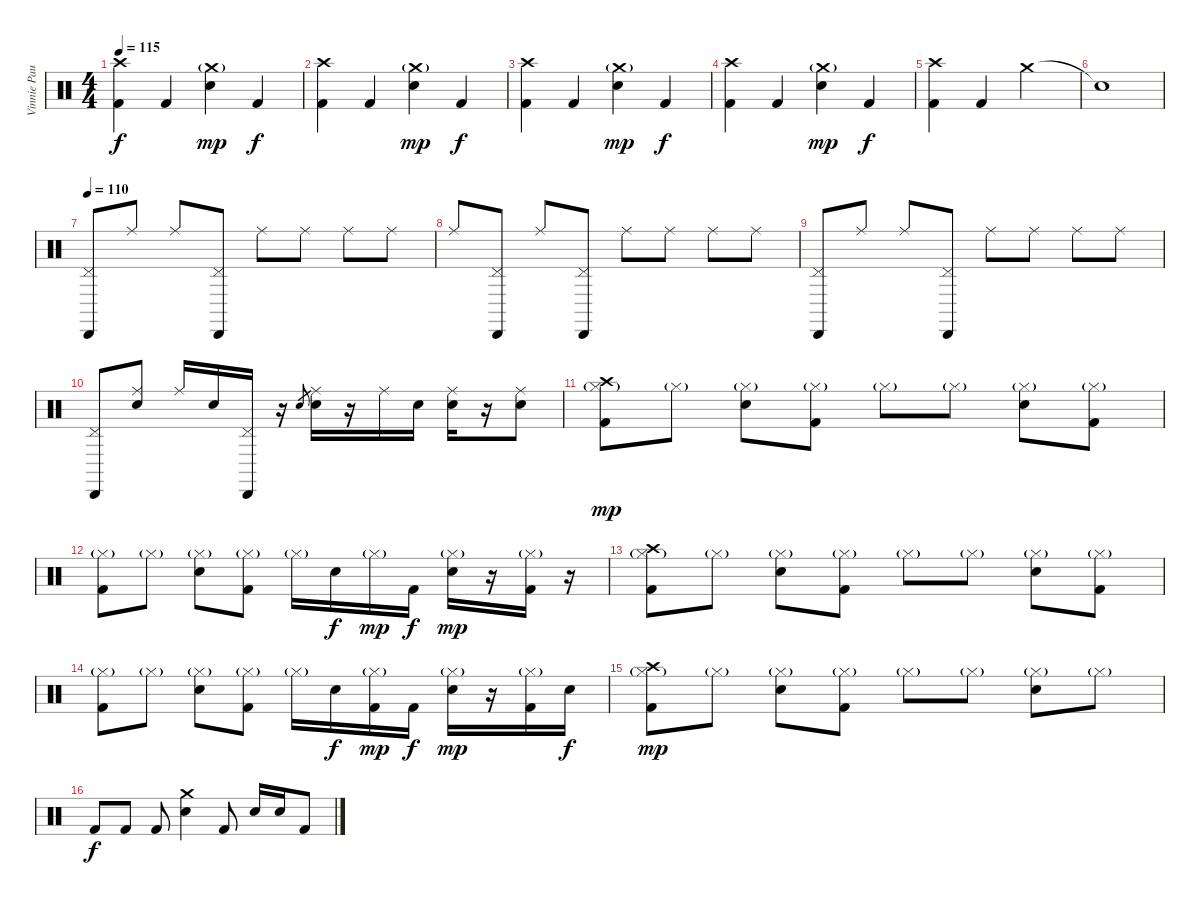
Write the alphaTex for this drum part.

\track ("Vinnie Paul" "Vinnie Pau") {instrument percussion}
\staff {score}
\articulation defaults
\ts (4 4)
\tempo 115
\clef neutral
\ks c
("Crash high (hit)" "Kick (hit) 2").4{dy f} "Kick (hit) 2".4 ("Crash medium (hit)"{g} "Electric Snare (hit)").4{dy mp} "Kick (hit) 2".4{dy f} |
("Crash high (hit)" "Kick (hit) 2").4 "Kick (hit) 2".4 ("Crash medium (hit)"{g} "Electric Snare (hit)").4{dy mp} "Kick (hit) 2".4{dy f} |
("Crash high (hit)" "Kick (hit) 2").4 "Kick (hit) 2".4 ("Crash medium (hit)"{g} "Electric Snare (hit)").4{dy mp} "Kick (hit) 2".4{dy f} |
("Crash high (hit)" "Kick (hit) 2").4 "Kick (hit) 2".4 ("Crash medium (hit)"{g} "Electric Snare (hit)").4{dy mp} "Kick (hit) 2".4{dy f} |
("Crash high (hit)" "Kick (hit) 2").4 "Kick (hit) 2".4 "Crash medium (hit)".2 |
"Snare (hit)"{t}.1 |
\tempo 110
("Cabasa (hit)" "Pedal Hi-Hat (hit)").8 "Ride (middle)".8 "Ride (middle)".8 ("Cabasa (hit)" "Pedal Hi-Hat (hit)").8 "Ride (middle)".8 "Ride (middle)".8 "Ride (middle)".8 "Ride (middle)".8 |
"Ride (middle)".8 ("Cabasa (hit)" "Pedal Hi-Hat (hit)").8 "Ride (middle)".8 ("Cabasa (hit)" "Pedal Hi-Hat (hit)").8 "Ride (middle)".8 "Ride (middle)".8 "Ride (middle)".8 "Ride (middle)".8 |
("Cabasa (hit)" "Pedal Hi-Hat (hit)").8 "Ride (middle)".8 "Ride (middle)".8 ("Cabasa (hit)" "Pedal Hi-Hat (hit)").8 "Ride (middle)".8 "Ride (middle)".8 "Ride (middle)".8 "Ride (middle)".8 |
("Cabasa (hit)" "Pedal Hi-Hat (hit)").8 ("Ride (middle)" "Electric Snare (hit)").8 "Ride (middle)".16 "Electric Snare (hit)".16 ("Cabasa (hit)" "Pedal Hi-Hat (hit)").16 r.16 "Electric Snare (hit)".8{gr} ("Ride (middle)" "Electric Snare (hit)").16 r.16 "Ride (middle)".16 "Electric Snare (hit)".16 ("Ride (middle)" "Electric Snare (hit)").16 r.16 ("Ride (middle)" "Electric Snare (hit)").8 |
("Crash high (hit)" "Hi-Hat (closed)"{g} "Kick (hit) 2").8{dy mp} "Hi-Hat (closed)"{g}.8 ("Hi-Hat (closed)"{g} "Electric Snare (hit)").8 ("Hi-Hat (closed)"{g} "Kick (hit) 2").8 "Hi-Hat (closed)"{g}.8 "Hi-Hat (closed)"{g}.8 ("Hi-Hat (closed)"{g} "Electric Snare (hit)").8 ("Hi-Hat (closed)"{g} "Kick (hit) 2").8 |
("Hi-Hat (closed)"{g} "Kick (hit) 2").8 "Hi-Hat (closed)"{g}.8 ("Hi-Hat (closed)"{g} "Electric Snare (hit)").8 ("Hi-Hat (closed)"{g} "Kick (hit) 2").8 "Hi-Hat (closed)"{g}.16 "Electric Snare (hit)".16{dy f} "Hi-Hat (closed)"{g}.16{dy mp} "Kick (hit) 2".16{dy f} ("Hi-Hat (closed)"{g} "Electric Snare (hit)").16{dy mp} r.16 ("Hi-Hat (closed)"{g} "Kick (hit) 2").16 r.16 |
("Crash high (hit)" "Hi-Hat (closed)"{g} "Kick (hit) 2").8 "Hi-Hat (closed)"{g}.8 ("Hi-Hat (closed)"{g} "Electric Snare (hit)").8 ("Hi-Hat (closed)"{g} "Kick (hit) 2").8 "Hi-Hat (closed)"{g}.8 "Hi-Hat (closed)"{g}.8 ("Hi-Hat (closed)"{g} "Electric Snare (hit)").8 ("Hi-Hat (closed)"{g} "Kick (hit) 2").8 |
("Hi-Hat (closed)"{g} "Kick (hit) 2").8 "Hi-Hat (closed)"{g}.8 ("Hi-Hat (closed)"{g} "Electric Snare (hit)").8 ("Hi-Hat (closed)"{g} "Kick (hit) 2").8 "Hi-Hat (closed)"{g}.16 "Electric Snare (hit)".16{dy f} ("Hi-Hat (closed)"{g} "Kick (hit) 2").16{dy mp} "Kick (hit) 2".16{dy f} ("Hi-Hat (closed)"{g} "Electric Snare (hit)").16{dy mp} r.16 ("Hi-Hat (closed)"{g} "Kick (hit) 2").16 "Electric Snare (hit)".16{dy f} |
("Crash high (hit)" "Hi-Hat (closed)"{g} "Kick (hit) 2").8{dy mp} "Hi-Hat (closed)"{g}.8 ("Hi-Hat (closed)"{g} "Electric Snare (hit)").8 ("Hi-Hat (closed)"{g} "Kick (hit) 2").8 "Hi-Hat (closed)"{g}.8 "Hi-Hat (closed)"{g}.8 ("Hi-Hat (closed)"{g} "Electric Snare (hit)").8 "Hi-Hat (closed)"{g}.8 |
"Kick (hit) 2".8{dy f} "Kick (hit) 2".8 "Kick (hit) 2".8 ("Crash medium (hit)" "Electric Snare (hit)").4 "Kick (hit) 2".8 "Electric Snare (hit)".16 "Electric Snare (hit)".16 "Kick (hit) 2".8
